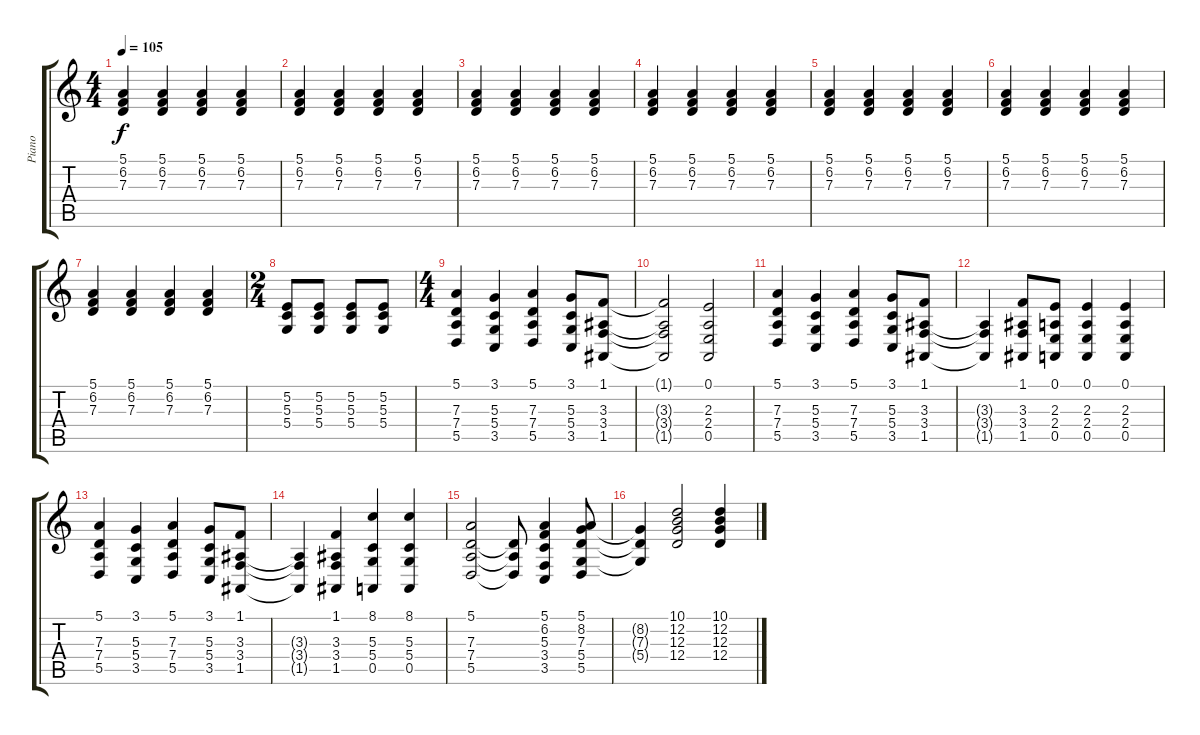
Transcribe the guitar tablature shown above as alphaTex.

\track ("Piano" "Piano") {instrument acousticgrandpiano}
\staff {score tabs}
\tuning (E4 B3 G3 D3 A2 E2) {hide}
\ts (4 4)
\tempo 105
\clef g2
\ks c
(5.1 6.2 7.3).4{dy f} (5.1 6.2 7.3).4 (5.1 6.2 7.3).4 (5.1 6.2 7.3).4 |
(5.1 6.2 7.3).4 (5.1 6.2 7.3).4 (5.1 6.2 7.3).4 (5.1 6.2 7.3).4 |
(5.1 6.2 7.3).4 (5.1 6.2 7.3).4 (5.1 6.2 7.3).4 (5.1 6.2 7.3).4 |
(5.1 6.2 7.3).4 (5.1 6.2 7.3).4 (5.1 6.2 7.3).4 (5.1 6.2 7.3).4 |
(5.1 6.2 7.3).4 (5.1 6.2 7.3).4 (5.1 6.2 7.3).4 (5.1 6.2 7.3).4 |
(5.1 6.2 7.3).4 (5.1 6.2 7.3).4 (5.1 6.2 7.3).4 (5.1 6.2 7.3).4 |
(5.1 6.2 7.3).4 (5.1 6.2 7.3).4 (5.1 6.2 7.3).4 (5.1 6.2 7.3).4 |
\ts (2 4)
(5.2 5.3 5.4).8 (5.2 5.3 5.4).8 (5.2 5.3 5.4).8 (5.2 5.3 5.4).8 |
\ts (4 4)
(5.1 7.3 7.4 5.5).4 (3.1 5.3 5.4 3.5).4 (5.1 7.3 7.4 5.5).4 (3.1 5.3 5.4 3.5).8 (1.1 3.3 3.4 1.5).8 |
(1.1{t} 3.3{t} 3.4{t} 1.5{t}).2 (0.1 2.3 2.4 0.5).2 |
(5.1 7.3 7.4 5.5).4 (3.1 5.3 5.4 3.5).4 (5.1 7.3 7.4 5.5).4 (3.1 5.3 5.4 3.5).8 (1.1 3.3 3.4 1.5).8 |
(3.3{t} 3.4{t} 1.5{t}).4 (1.1 3.3 3.4 1.5).8 (0.1 2.3 2.4 0.5).8 (0.1 2.3 2.4 0.5).4 (0.1 2.3 2.4 0.5).4 |
(5.1 7.3 7.4 5.5).4 (3.1 5.3 5.4 3.5).4 (5.1 7.3 7.4 5.5).4 (3.1 5.3 5.4 3.5).8 (1.1 3.3 3.4 1.5).8 |
(3.3{t} 3.4{t} 1.5{t}).4 (1.1 3.3 3.4 1.5).4 (8.1 5.3 5.4 0.5).4 (8.1 5.3 5.4 0.5).4 |
(5.1 7.3 7.4 5.5).2 (7.3{t} 7.4{t} 5.5{t}).8 (5.1 6.2 5.3 3.4 3.5).4 (5.1 8.2 7.3 5.4 5.5).8 |
(8.2{t} 7.3{t} 5.4{t}).4 (10.1 12.2 12.3 12.4).2 (10.1 12.2 12.3 12.4).4
